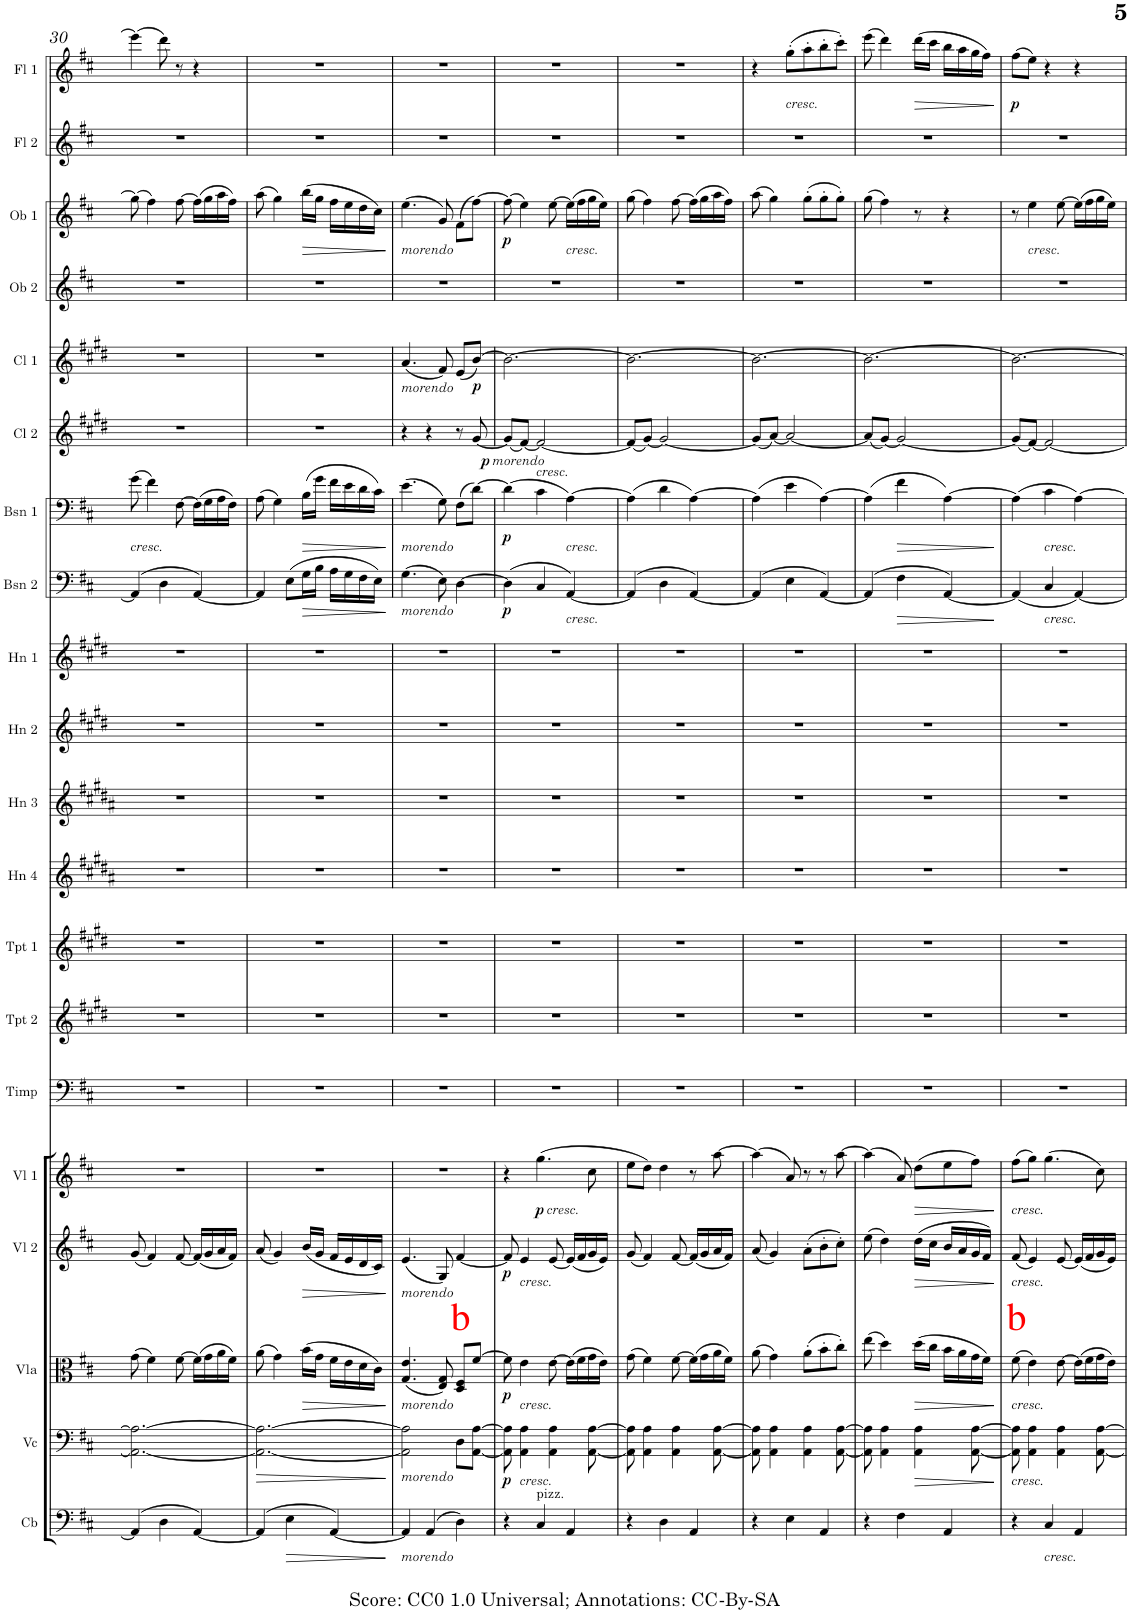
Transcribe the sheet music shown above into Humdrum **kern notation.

**kern	**dynam	**kern	**dynam	**kern	**dynam	**kern	**text	**dynam	**kern	**dynam	**kern	**kern	**kern	**kern	**kern	**kern	**kern	**kern	**dynam	**kern	**dynam	**kern	**dynam	**kern	**dynam	**kern	**kern	**dynam	**kern	**kern	**dynam
*part20	*part20	*part19	*part19	*part18	*part18	*part17	*part17	*part17	*part16	*part16	*part15	*part14	*part13	*part12	*part11	*part10	*part9	*part8	*part8	*part7	*part7	*part6	*part6	*part5	*part5	*part4	*part3	*part3	*part2	*part1	*part1
*staff20	*staff20	*staff19	*staff19	*staff18	*staff18	*staff17	*staff17	*staff17	*staff16	*staff16	*staff15	*staff14	*staff13	*staff12	*staff11	*staff10	*staff9	*staff8	*staff8	*staff7	*staff7	*staff6	*staff6	*staff5	*staff5	*staff4	*staff3	*staff3	*staff2	*staff1	*staff1
*I"Contrabass	*	*I"Violoncello	*	*I"Viola	*	*I"Violin 2	*	*	*I"Violin I	*	*I"Timpani in F, Bb	*I"Bb Trumpet 2	*I"Bb Trumpet	*I"Eb Horn 4	*I"Eb Horn 3	*I"Bb (alto) Horn 1	*I"Bb (alto) Horn 1	*I"Bassoon 2	*	*I"Bassoon 1	*	*I"Bb Clarinet 2	*	*I"Bb Clarinet 1	*	*I"Oboe 2	*I"Oboe 1	*	*I"Flute 2	*I"Flute 1	*
*I'Cb	*	*I'Vc	*	*I'Vla	*	*I'Vl 2	*	*	*I'Vl 1	*	*I'Timp	*I'Tpt 2	*I'Tpt 1	*I'Hn 4	*I'Hn 3	*I'Hn 2	*I'Hn 1	*I'Bsn 2	*	*I'Bsn 1	*	*I'Cl 2	*	*I'Cl 1	*	*I'Ob 2	*I'Ob 1	*	*I'Fl 2	*I'Fl 1	*
!!LO:PB:g=z
*clefF4	*	*clefF4	*	*clefC3	*	*clefG2	*	*	*clefG2	*	*clefF4	*clefG2	*clefG2	*clefG2	*clefG2	*clefG2	*clefG2	*clefF4	*	*clefF4	*	*clefG2	*	*clefG2	*	*clefG2	*clefG2	*	*clefG2	*clefG2	*
*Trd7c12	*	*	*	*	*	*	*	*	*	*	*	*Trd1c2	*Trd1c2	*Trd5c9	*Trd5c9	*Trd1c2	*Trd1c2	*	*	*	*	*Trd1c2	*	*Trd1c2	*	*	*	*	*	*	*
*k[f#c#]	*	*k[f#c#]	*	*k[f#c#]	*	*k[f#c#]	*	*	*k[f#c#]	*	*k[f#c#]	*k[f#c#g#d#]	*k[f#c#g#d#]	*k[f#c#g#d#a#]	*k[f#c#g#d#a#]	*k[f#c#g#d#]	*k[f#c#g#d#]	*k[f#c#]	*	*k[f#c#]	*	*k[f#c#g#d#]	*	*k[f#c#g#d#]	*	*k[f#c#]	*k[f#c#]	*	*k[f#c#]	*k[f#c#]	*
*M3/4	*	*M3/4	*	*M3/4	*	*M3/4	*	*	*M3/4	*	*M3/4	*M3/4	*M3/4	*M3/4	*M3/4	*M3/4	*M3/4	*M3/4	*	*M3/4	*	*M3/4	*	*M3/4	*	*M3/4	*M3/4	*	*M3/4	*M3/4	*
=30	=30	=30	=30	=30	=30	=30	=30	=30	=30	=30	=30	=30	=30	=30	=30	=30	=30	=30	=30	=30	=30	=30	=30	=30	=30	=30	=30	=30	=30	=30	=30
!	!	!	!	!	!	!	!	!	!	!	!	!	!	!	!	!	!	!	!	!LO:TX:b:i:t=cresc.	!	!	!	!	!	!	!	!	!	!	!
(4AA/]	.	2.AA\_ 2.A\_	.	(8g\	.	(8g/	.	.	2.r	.	2.r	2.r	2.r	2.r	2.r	2.r	2.r	(4AA/]	.	(8g\	.	2.r	.	2.r	.	2.r	(8gg\]	.	2.r	(4eee\]	.
.	.	.	.	4f#\)	.	4f#/)	.	.	.	.	.	.	.	.	.	.	.	.	.	4f#\)	.	.	.	.	.	.	4ff#\)	.	.	.	.
4D\	.	.	.	.	.	.	.	.	.	.	.	.	.	.	.	.	.	4D\	.	.	.	.	.	.	.	.	.	.	.	8ddd\)	.
.	.	.	.	[8f#\	.	[8f#/	.	.	.	.	.	.	.	.	.	.	.	.	.	[8F#\	.	.	.	.	.	.	[8ff#\	.	.	8r	.
[4AA/)	.	.	.	(16f#\LL]	.	(16f#/LL]	.	.	.	.	.	.	.	.	.	.	.	[4AA/)	.	(16F#\LL]	.	.	.	.	.	.	(16ff#\LL]	.	.	4r	.
.	.	.	.	16g\	.	16g/	.	.	.	.	.	.	.	.	.	.	.	.	.	16G\	.	.	.	.	.	.	16gg\	.	.	.	.
.	.	.	.	16a\	.	16a/	.	.	.	.	.	.	.	.	.	.	.	.	.	16A\	.	.	.	.	.	.	16aa\	.	.	.	.
.	.	.	.	16f#\JJ)	.	16f#/JJ)	.	.	.	.	.	.	.	.	.	.	.	.	.	16F#\JJ)	.	.	.	.	.	.	16ff#\JJ)	.	.	.	.
=31	=31	=31	=31	=31	=31	=31	=31	=31	=31	=31	=31	=31	=31	=31	=31	=31	=31	=31	=31	=31	=31	=31	=31	=31	=31	=31	=31	=31	=31	=31	=31
!	!	!	!LO:HP:b	!	!	!	!	!	!	!	!	!	!	!	!	!	!	!	!	!	!	!	!	!	!	!	!	!	!	!	!
(4AA/]	.	2.AA\_ 2.A\_	>	(8a\	.	(8a/	.	.	2.r	.	2.r	2.r	2.r	2.r	2.r	2.r	2.r	4AA/]	.	(8A\	.	2.r	.	2.r	.	2.r	(8aa\	.	2.r	2.r	.
.	.	.	.	4g\)	.	4g/)	.	.	.	.	.	.	.	.	.	.	.	.	.	4G\)	.	.	.	.	.	.	4gg\)	.	.	.	.
!	!LO:HP:b	!	!	!	!	!	!	!	!	!	!	!	!	!	!	!	!	!	!	!	!	!	!	!	!	!	!	!	!	!	!
4E\	>	.	.	.	.	.	.	.	.	.	.	.	.	.	.	.	.	(8E\L	.	.	.	.	.	.	.	.	.	.	.	.	.
!	!	!	!	!	!LO:HP:b	!	!	!LO:HP:b	!	!	!	!	!	!	!	!	!	!	!LO:HP:b	!	!LO:HP:b	!	!	!	!	!	!	!LO:HP:b	!	!	!
.	.	.	.	(16b\LL	>	(16b/LL	.	>	.	.	.	.	.	.	.	.	.	16G\L	>	(16B\LL	>	.	.	.	.	.	(16bb\LL	>	.	.	.
.	.	.	.	16g\JJ	.	16g/JJ	.	.	.	.	.	.	.	.	.	.	.	16B\JJ	.	16g\JJ	.	.	.	.	.	.	16gg\JJ	.	.	.	.
[4AA/)	.	.	.	16f#\LL	.	16f#/LL	.	.	.	.	.	.	.	.	.	.	.	16A\LL	.	16f#\LL	.	.	.	.	.	.	16ff#\LL	.	.	.	.
.	.	.	.	16e\	.	16e/	.	.	.	.	.	.	.	.	.	.	.	16G\	.	16e\	.	.	.	.	.	.	16ee\	.	.	.	.
.	.	.	.	16d\	.	16d/	.	.	.	.	.	.	.	.	.	.	.	16F#\	.	16d\	.	.	.	.	.	.	16dd\	.	.	.	.
.	.	.	.	16c#\JJ)	.	16c#/JJ)	.	.	.	.	.	.	.	.	.	.	.	16E\JJ)	.	16c#\JJ)	.	.	.	.	.	.	16cc#\JJ)	.	.	.	.
.	]	.	]	.	]	.	.	]	.	.	.	.	.	.	.	.	.	.	]	.	]	.	.	.	.	.	.	]	.	.	.
=32	=32	=32	=32	=32	=32	=32	=32	=32	=32	=32	=32	=32	=32	=32	=32	=32	=32	=32	=32	=32	=32	=32	=32	=32	=32	=32	=32	=32	=32	=32	=32
!	!	!	!	!	!	!	!	!	!	!	!	!	!	!	!	!	!	!	!	!	!	!	!	!	!	!	!LO:TX:b:i:t=morendo	!	!	!	!
!	!	!	!	!	!	!	!	!	!	!	!	!	!	!	!	!	!	!	!	!	!	!	!	!LO:TX:b:i:t=morendo	!	!	!	!	!	!	!
!	!	!	!	!	!	!	!	!	!	!	!	!	!	!	!	!	!	!	!	!LO:TX:b:i:t=morendo	!	!	!	!	!	!	!	!	!	!	!
!	!	!	!	!	!	!	!	!	!	!	!	!	!	!	!	!	!	!LO:TX:b:i:t=morendo	!	!	!	!	!	!	!	!	!	!	!	!	!
!	!	!	!	!	!	!LO:TX:b:i:t=morendo	!	!	!	!	!	!	!	!	!	!	!	!	!	!	!	!	!	!	!	!	!	!	!	!	!
!	!	!	!	!LO:TX:b:i:t=morendo	!	!	!	!	!	!	!	!	!	!	!	!	!	!	!	!	!	!	!	!	!	!	!	!	!	!	!
!	!	!LO:TX:b:i:t=morendo	!	!	!	!	!	!	!	!	!	!	!	!	!	!	!	!	!	!	!	!	!	!	!	!	!	!	!	!	!
!LO:TX:b:i:t=morendo	!	!	!	!	!	!	!	!	!	!	!	!	!	!	!	!	!	!	!	!	!	!	!	!	!	!	!	!	!	!	!
4AA/]	.	2AA\] 2A\]	.	(4.G/ 4.e/	.	(4.e/	.	.	2.r	.	2.r	2.r	2.r	2.r	2.r	2.r	2.r	(4.G\	.	(4.e\	.	4r	.	(4.a/	.	2.r	(4.ee\	.	2.r	2.r	.
(4AA/	.	.	.	.	.	.	.	.	.	.	.	.	.	.	.	.	.	.	.	.	.	4r	.	.	.	.	.	.	.	.	.
.	.	.	.	8E/ 8G/)	.	8G/)	.	.	.	.	.	.	.	.	.	.	.	8E\)	.	8G\)	.	.	.	8f#/)	.	.	8g/)	.	.	.	.
!	!	!	!	!	!	!	!LO:LY:b:color=#FF0000	!	!	!	!	!	!	!	!	!	!	!	!	!	!	!	!	!	!	!	!	!	!	!	!
4D\)	.	8D\L	.	8D/ 8F#/L	.	[4f#/	b	.	.	.	.	.	.	.	.	.	.	[4D\	.	(8F#\L	.	8r	.	(8e/L	.	.	(8f#\L	.	.	.	.
!	!	!	!	!	!	!	!	!	!	!	!	!	!	!	!	!	!	!	!	!	!	!LO:TX:b:i:t=morendo	!	!	!	!	!	!	!	!	!
!	!	!	!	!	!	!	!	!	!	!	!	!	!	!	!	!	!	!	!	!	!	!	!LO:DY:b	!	!LO:DY:b	!	!	!	!	!	!
.	.	[8AA\ [8A\J	.	[8f#/J	.	.	.	.	.	.	.	.	.	.	.	.	.	.	.	[8d\J)	.	[8g#/	p	[8b/J)	p	.	[8ff#\J)	.	.	.	.
=33	=33	=33	=33	=33	=33	=33	=33	=33	=33	=33	=33	=33	=33	=33	=33	=33	=33	=33	=33	=33	=33	=33	=33	=33	=33	=33	=33	=33	=33	=33	=33
!	!	!	!LO:DY:b	!	!LO:DY:b	!	!	!LO:DY:b	!	!	!	!	!	!	!	!	!	!	!LO:DY:b	!	!LO:DY:b	!	!	!	!	!	!	!LO:DY:b	!	!	!
4r	.	8AA\] 8A\]	p	8f#\]	p	8f#/]	.	p	4r	.	2.r	2.r	2.r	2.r	2.r	2.r	2.r	(4D\]	p	(4d\]	p	(8g#/L]	.	2.b\_	.	2.r	(8ff#\]	p	2.r	2.r	.
!	!	!	!	!	!	!LO:TX:b:i:t=cresc.	!	!	!	!	!	!	!	!	!	!	!	!	!	!	!	!	!	!	!	!	!	!	!	!	!
!	!	!	!	!LO:TX:b:i:t=cresc.	!	!	!	!	!	!	!	!	!	!	!	!	!	!	!	!	!	!	!	!	!	!	!	!	!	!	!
!	!	!LO:TX:b:i:t=cresc.	!	!	!	!	!	!	!	!	!	!	!	!	!	!	!	!	!	!	!	!	!	!	!	!	!	!	!	!	!
.	.	4AA\ 4A\	.	4e\	.	4e/	.	.	.	.	.	.	.	.	.	.	.	.	.	.	.	[8f#/J)	.	.	.	.	4ee\)	.	.	.	.
!	!	!	!	!	!	!	!	!	!	!	!	!	!	!	!	!	!	!	!	!	!	!LO:TX:b:i:t=cresc.	!	!	!	!	!	!	!	!	!
!	!	!	!	!	!	!	!	!	!LO:TX:b:i:t=cresc.	!	!	!	!	!	!	!	!	!	!	!	!	!	!	!	!	!	!	!	!	!	!
!LO:TX:a:t=pizz.	!	!	!	!	!	!	!	!	!	!	!	!	!	!	!	!	!	!	!	!	!	!	!	!	!	!	!	!	!	!	!
!	!	!	!	!	!	!	!	!	!	!LO:DY:b	!	!	!	!	!	!	!	!	!	!	!	!	!	!	!	!	!	!	!	!	!
4C#/	.	.	.	.	.	.	.	.	(4.gg\	p	.	.	.	.	.	.	.	4C#/	.	4c#\	.	2f#/_	.	.	.	.	.	.	.	.	.
.	.	4AA\ 4A\	.	[8e\	.	[8e/	.	.	.	.	.	.	.	.	.	.	.	.	.	.	.	.	.	.	.	.	[8ee\	.	.	.	.
!	!	!	!	!	!	!	!	!	!	!	!	!	!	!	!	!	!	!	!	!	!	!	!	!	!	!	!LO:TX:b:i:t=cresc.	!	!	!	!
!	!	!	!	!	!	!	!	!	!	!	!	!	!	!	!	!	!	!	!	!LO:TX:b:i:t=cresc.	!	!	!	!	!	!	!	!	!	!	!
!	!	!	!	!	!	!	!	!	!	!	!	!	!	!	!	!	!	!LO:TX:b:i:t=cresc.	!	!	!	!	!	!	!	!	!	!	!	!	!
4AA/	.	.	.	(16e\LL]	.	(16e/LL]	.	.	.	.	.	.	.	.	.	.	.	[4AA/)	.	[4A\)	.	.	.	.	.	.	(16ee\LL]	.	.	.	.
.	.	.	.	16f#\	.	16f#/	.	.	.	.	.	.	.	.	.	.	.	.	.	.	.	.	.	.	.	.	16ff#\	.	.	.	.
.	.	[8AA\ [8A\	.	16g\	.	16g/	.	.	8cc#\	.	.	.	.	.	.	.	.	.	.	.	.	.	.	.	.	.	16gg\	.	.	.	.
.	.	.	.	16e\JJ)	.	16e/JJ)	.	.	.	.	.	.	.	.	.	.	.	.	.	.	.	.	.	.	.	.	16ee\JJ)	.	.	.	.
=34	=34	=34	=34	=34	=34	=34	=34	=34	=34	=34	=34	=34	=34	=34	=34	=34	=34	=34	=34	=34	=34	=34	=34	=34	=34	=34	=34	=34	=34	=34	=34
4r	.	8AA\] 8A\]	.	(8g\	.	(8g/	.	.	8ee\L	.	2.r	2.r	2.r	2.r	2.r	2.r	2.r	(4AA/]	.	(4A\]	.	(8f#/L]	.	2.b\_	.	2.r	(8gg\	.	2.r	2.r	.
.	.	4AA\ 4A\	.	4f#\)	.	4f#/)	.	.	8dd\J)	.	.	.	.	.	.	.	.	.	.	.	.	[8g#/J)	.	.	.	.	4ff#\)	.	.	.	.
4D\	.	.	.	.	.	.	.	.	4dd\	.	.	.	.	.	.	.	.	4D\	.	4d\	.	2g#/_	.	.	.	.	.	.	.	.	.
.	.	4AA\ 4A\	.	[8f#\	.	[8f#/	.	.	.	.	.	.	.	.	.	.	.	.	.	.	.	.	.	.	.	.	[8ff#\	.	.	.	.
4AA/	.	.	.	(16f#\LL]	.	(16f#/LL]	.	.	8r	.	.	.	.	.	.	.	.	[4AA/)	.	[4A\)	.	.	.	.	.	.	(16ff#\LL]	.	.	.	.
.	.	.	.	16g\	.	16g/	.	.	.	.	.	.	.	.	.	.	.	.	.	.	.	.	.	.	.	.	16gg\	.	.	.	.
.	.	[8AA\ [8A\	.	16a\	.	16a/	.	.	[8aa\	.	.	.	.	.	.	.	.	.	.	.	.	.	.	.	.	.	16aa\	.	.	.	.
.	.	.	.	16f#\JJ)	.	16f#/JJ)	.	.	.	.	.	.	.	.	.	.	.	.	.	.	.	.	.	.	.	.	16ff#\JJ)	.	.	.	.
=35	=35	=35	=35	=35	=35	=35	=35	=35	=35	=35	=35	=35	=35	=35	=35	=35	=35	=35	=35	=35	=35	=35	=35	=35	=35	=35	=35	=35	=35	=35	=35
4r	.	8AA\] 8A\]	.	(8a\	.	(8a/	.	.	(4aa\]	.	2.r	2.r	2.r	2.r	2.r	2.r	2.r	(4AA/]	.	(4A\]	.	(8g#/L]	.	2.b\_	.	2.r	(8aa\	.	2.r	4r	.
.	.	4AA\ 4A\	.	4g\)	.	4g/)	.	.	.	.	.	.	.	.	.	.	.	.	.	.	.	[8a/J)	.	.	.	.	4gg\)	.	.	.	.
!	!	!	!	!	!	!	!	!	!	!	!	!	!	!	!	!	!	!	!	!	!	!	!	!	!	!	!	!	!	!LO:TX:b:i:t=cresc.	!
4E\	.	.	.	.	.	.	.	.	8a/)	.	.	.	.	.	.	.	.	4E\	.	4e\	.	2a/_	.	.	.	.	.	.	.	(8gg'\L	.
.	.	4AA\ 4A\	.	(8a'\L	.	(8a'\L	.	.	8r	.	.	.	.	.	.	.	.	.	.	.	.	.	.	.	.	.	(8gg'\L	.	.	8aa'\	.
4AA/	.	.	.	8b'\	.	8b'\	.	.	8r	.	.	.	.	.	.	.	.	[4AA/)	.	[4A\)	.	.	.	.	.	.	8gg'\	.	.	8bb'\	.
.	.	[8AA\ [8A\	.	8cc#'\J)	.	8cc#'\J)	.	.	[8aa\	.	.	.	.	.	.	.	.	.	.	.	.	.	.	.	.	.	8gg'\J)	.	.	8ccc#'\J)	.
=36	=36	=36	=36	=36	=36	=36	=36	=36	=36	=36	=36	=36	=36	=36	=36	=36	=36	=36	=36	=36	=36	=36	=36	=36	=36	=36	=36	=36	=36	=36	=36
4r	.	8AA\] 8A\]	.	(8ee\	.	(8ee\	.	.	(4aa\]	.	2.r	2.r	2.r	2.r	2.r	2.r	2.r	(4AA/]	.	(4A\]	.	(8a/L]	.	2.b\_	.	2.r	(8gg\	.	2.r	(8eee\	.
.	.	4AA\ 4A\	.	4dd\)	.	4dd\)	.	.	.	.	.	.	.	.	.	.	.	.	.	.	.	[8g#/J)	.	.	.	.	4ff#\)	.	.	4ddd\)	.
!	!	!	!	!	!	!	!	!	!	!	!	!	!	!	!	!	!	!	!LO:HP:b	!	!LO:HP:b	!	!	!	!	!	!	!	!	!	!
4F#\	.	.	.	.	.	.	.	.	8a/)	.	.	.	.	.	.	.	.	4F#\	>	4f#\	>	2g#/_	.	.	.	.	.	.	.	.	.
!	!	!	!LO:HP:b	!	!LO:HP:b	!	!	!LO:HP:b	!	!LO:HP:b	!	!	!	!	!	!	!	!	!	!	!	!	!	!	!	!	!	!	!	!	!LO:HP:b
.	.	4AA\ 4A\	>	(16dd\LL	>	(16dd\LL	.	>	(8dd\L	>	.	.	.	.	.	.	.	.	.	.	.	.	.	.	.	.	8r	.	.	(16ddd\LL	>
.	.	.	.	16cc#\JJ	.	16cc#\JJ	.	.	.	.	.	.	.	.	.	.	.	.	.	.	.	.	.	.	.	.	.	.	.	16ccc#\JJ	.
4AA/	.	.	.	16b\LL	.	16b/LL	.	.	8ee\	.	.	.	.	.	.	.	.	[4AA/)	.	[4A\)	.	.	.	.	.	.	4r	.	.	16bb\LL	.
.	.	.	.	16a\	.	16a/	.	.	.	.	.	.	.	.	.	.	.	.	.	.	.	.	.	.	.	.	.	.	.	16aa\	.
.	.	[8AA\ [8A\	.	16g\	.	16g/	.	.	8ff#\J)	.	.	.	.	.	.	.	.	.	.	.	.	.	.	.	.	.	.	.	.	16gg\	.
.	.	.	.	16f#\JJ)	.	16f#/JJ)	.	.	.	.	.	.	.	.	.	.	.	.	.	.	.	.	.	.	.	.	.	.	.	16ff#\JJ)	.
.	.	.	]	.	]	.	.	]	.	]	.	.	.	.	.	.	.	.	]	.	]	.	.	.	.	.	.	.	.	.	]
=37	=37	=37	=37	=37	=37	=37	=37	=37	=37	=37	=37	=37	=37	=37	=37	=37	=37	=37	=37	=37	=37	=37	=37	=37	=37	=37	=37	=37	=37	=37	=37
!	!	!	!	!	!	!	!	!	!LO:TX:b:i:t=cresc.	!	!	!	!	!	!	!	!	!	!	!	!	!	!	!	!	!	!	!	!	!	!
!	!	!	!	!	!	!LO:TX:b:i:t=cresc.	!	!	!	!	!	!	!	!	!	!	!	!	!	!	!	!	!	!	!	!	!	!	!	!	!
!	!	!	!	!LO:TX:b:i:t=cresc.	!	!	!	!	!	!	!	!	!	!	!	!	!	!	!	!	!	!	!	!	!	!	!	!	!	!	!
!	!	!LO:TX:b:i:t=cresc.	!	!	!	!	!	!	!	!	!	!	!	!	!	!	!	!	!	!	!	!	!	!	!	!	!	!	!	!	!
!	!	!	!	!	!	!	!LO:LY:b:color=#FF0000	!	!	!	!	!	!	!	!	!	!	!	!	!	!	!	!	!	!	!	!	!	!	!	!LO:DY:b
4r	.	8AA\] 8A\]	.	(8f#\	.	(8f#/	b	.	(8ff#\L	.	2.r	2.r	2.r	2.r	2.r	2.r	2.r	(4AA/]	.	(4A\]	.	(8g#/L]	.	2.b\_	.	2.r	8r	.	2.r	(8ff#\L	p
!	!	!	!	!	!	!	!	!	!	!	!	!	!	!	!	!	!	!	!	!	!	!	!	!	!	!	!LO:TX:b:i:t=cresc.	!	!	!	!
.	.	4AA\ 4A\	.	4e\)	.	4e/)	.	.	8gg\J)	.	.	.	.	.	.	.	.	.	.	.	.	[8f#/J)	.	.	.	.	4ee\	.	.	8ee\J)	.
!	!	!	!	!	!	!	!	!	!	!	!	!	!	!	!	!	!	!	!	!LO:TX:b:i:t=cresc.	!	!	!	!	!	!	!	!	!	!	!
!	!	!	!	!	!	!	!	!	!	!	!	!	!	!	!	!	!	!LO:TX:b:i:t=cresc.	!	!	!	!	!	!	!	!	!	!	!	!	!
!LO:TX:b:i:t=cresc.	!	!	!	!	!	!	!	!	!	!	!	!	!	!	!	!	!	!	!	!	!	!	!	!	!	!	!	!	!	!	!
4C#/	.	.	.	.	.	.	.	.	(4.gg\	.	.	.	.	.	.	.	.	4C#/	.	4c#\	.	2f#/_	.	.	.	.	.	.	.	4r	.
.	.	4AA\ 4A\	.	[8e\	.	[8e/	.	.	.	.	.	.	.	.	.	.	.	.	.	.	.	.	.	.	.	.	[8ee\	.	.	.	.
4AA/	.	.	.	(16e\LL]	.	(16e/LL]	.	.	.	.	.	.	.	.	.	.	.	[4AA/)	.	[4A\)	.	.	.	.	.	.	(16ee\LL]	.	.	4r	.
.	.	.	.	16f#\	.	16f#/	.	.	.	.	.	.	.	.	.	.	.	.	.	.	.	.	.	.	.	.	16ff#\	.	.	.	.
.	.	[8AA\ [8A\	.	16g\	.	16g/	.	.	8cc#\)	.	.	.	.	.	.	.	.	.	.	.	.	.	.	.	.	.	16gg\	.	.	.	.
.	.	.	.	16e\JJ)	.	16e/JJ)	.	.	.	.	.	.	.	.	.	.	.	.	.	.	.	.	.	.	.	.	16ee\JJ)	.	.	.	.
=	=	=	=	=	=	=	=	=	=	=	=	=	=	=	=	=	=	=	=	=	=	=	=	=	=	=	=	=	=	=	=
*-	*-	*-	*-	*-	*-	*-	*-	*-	*-	*-	*-	*-	*-	*-	*-	*-	*-	*-	*-	*-	*-	*-	*-	*-	*-	*-	*-	*-	*-	*-	*-
